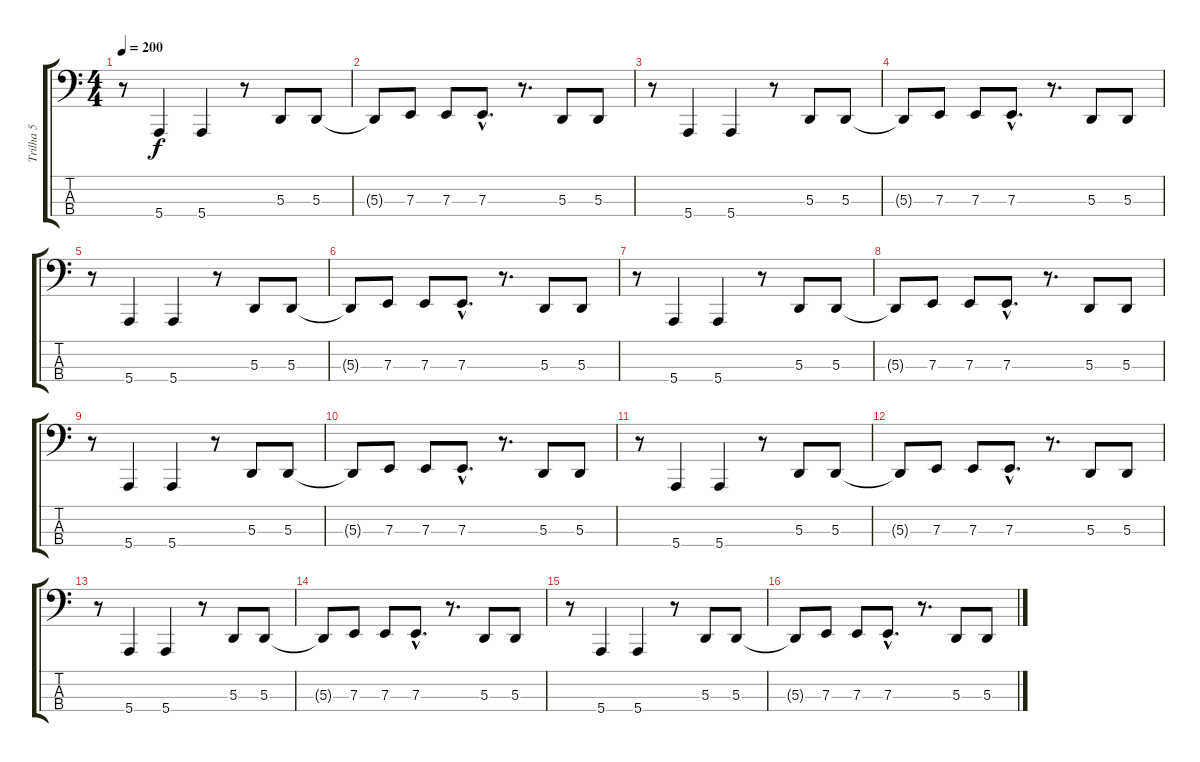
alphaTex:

\track ("Trilha 5" "Trilha 5") {instrument fx6goblins}
\staff {score tabs}
\tuning (G2 D2 A1 E1) {hide}
\ts (4 4)
\tempo 200
\clef f4
\ks c
r.8{dy f} 5.4.4 5.4.4 r.8 5.3.8 5.3.8 |
5.3{t}.8 7.3.8 7.3.8 7.3{hac}.8{d} r.8{d} 5.3.8 5.3.8 |
r.8 5.4.4 5.4.4 r.8 5.3.8 5.3.8 |
5.3{t}.8 7.3.8 7.3.8 7.3{hac}.8{d} r.8{d} 5.3.8 5.3.8 |
r.8 5.4.4 5.4.4 r.8 5.3.8 5.3.8 |
5.3{t}.8 7.3.8 7.3.8 7.3{hac}.8{d} r.8{d} 5.3.8 5.3.8 |
r.8 5.4.4 5.4.4 r.8 5.3.8 5.3.8 |
5.3{t}.8 7.3.8 7.3.8 7.3{hac}.8{d} r.8{d} 5.3.8 5.3.8 |
r.8 5.4.4 5.4.4 r.8 5.3.8 5.3.8 |
5.3{t}.8 7.3.8 7.3.8 7.3{hac}.8{d} r.8{d} 5.3.8 5.3.8 |
r.8 5.4.4 5.4.4 r.8 5.3.8 5.3.8 |
5.3{t}.8 7.3.8 7.3.8 7.3{hac}.8{d} r.8{d} 5.3.8 5.3.8 |
r.8 5.4.4 5.4.4 r.8 5.3.8 5.3.8 |
5.3{t}.8 7.3.8 7.3.8 7.3{hac}.8{d} r.8{d} 5.3.8 5.3.8 |
r.8 5.4.4 5.4.4 r.8 5.3.8 5.3.8 |
5.3{t}.8 7.3.8 7.3.8 7.3{hac}.8{d} r.8{d} 5.3.8 5.3.8
